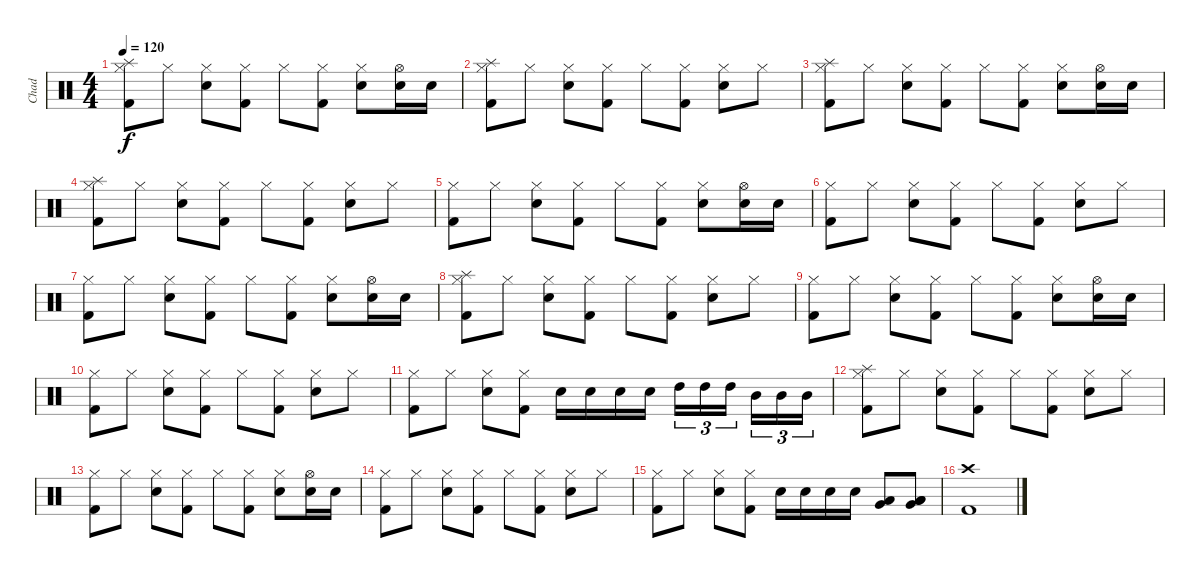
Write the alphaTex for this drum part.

\track ("Chad" "Chad") {instrument percussion}
\staff {score}
\articulation defaults
\ts (4 4)
\tempo 120
\clef neutral
\ks c
("Kick (hit) 2" "Hi-Hat (closed)" "Splash (hit)").8{dy f} "Hi-Hat (closed)".8 ("Hi-Hat (closed)" "Electric Snare (hit)").8 ("Kick (hit) 2" "Hi-Hat (closed)").8 "Hi-Hat (closed)".8 ("Kick (hit) 2" "Hi-Hat (closed)").8 ("Hi-Hat (closed)" "Electric Snare (hit)").8 ("Hi-Hat (open)" "Electric Snare (hit)").16 "Electric Snare (hit)".16 |
("Kick (hit) 2" "Hi-Hat (closed)" "Splash (hit)").8 "Hi-Hat (closed)".8 ("Hi-Hat (closed)" "Electric Snare (hit)").8 ("Kick (hit) 2" "Hi-Hat (closed)").8 "Hi-Hat (closed)".8 ("Kick (hit) 2" "Hi-Hat (closed)").8 ("Hi-Hat (closed)" "Electric Snare (hit)").8 "Hi-Hat (closed)".8 |
("Kick (hit) 2" "Hi-Hat (closed)" "Splash (hit)").8 "Hi-Hat (closed)".8 ("Hi-Hat (closed)" "Electric Snare (hit)").8 ("Kick (hit) 2" "Hi-Hat (closed)").8 "Hi-Hat (closed)".8 ("Kick (hit) 2" "Hi-Hat (closed)").8 ("Hi-Hat (closed)" "Electric Snare (hit)").8 ("Hi-Hat (open)" "Electric Snare (hit)").16 "Electric Snare (hit)".16 |
("Kick (hit) 2" "Hi-Hat (closed)" "Splash (hit)").8 "Hi-Hat (closed)".8 ("Hi-Hat (closed)" "Electric Snare (hit)").8 ("Kick (hit) 2" "Hi-Hat (closed)").8 "Hi-Hat (closed)".8 ("Kick (hit) 2" "Hi-Hat (closed)").8 ("Hi-Hat (closed)" "Electric Snare (hit)").8 "Hi-Hat (closed)".8 |
("Kick (hit) 2" "Hi-Hat (closed)").8 "Hi-Hat (closed)".8 ("Hi-Hat (closed)" "Electric Snare (hit)").8 ("Kick (hit) 2" "Hi-Hat (closed)").8 "Hi-Hat (closed)".8 ("Kick (hit) 2" "Hi-Hat (closed)").8 ("Hi-Hat (closed)" "Electric Snare (hit)").8 ("Hi-Hat (open)" "Electric Snare (hit)").16 "Electric Snare (hit)".16 |
("Kick (hit) 2" "Hi-Hat (closed)").8 "Hi-Hat (closed)".8 ("Hi-Hat (closed)" "Electric Snare (hit)").8 ("Kick (hit) 2" "Hi-Hat (closed)").8 "Hi-Hat (closed)".8 ("Kick (hit) 2" "Hi-Hat (closed)").8 ("Hi-Hat (closed)" "Electric Snare (hit)").8 "Hi-Hat (closed)".8 |
("Kick (hit) 2" "Hi-Hat (closed)").8 "Hi-Hat (closed)".8 ("Hi-Hat (closed)" "Electric Snare (hit)").8 ("Kick (hit) 2" "Hi-Hat (closed)").8 "Hi-Hat (closed)".8 ("Kick (hit) 2" "Hi-Hat (closed)").8 ("Hi-Hat (closed)" "Electric Snare (hit)").8 ("Hi-Hat (open)" "Electric Snare (hit)").16 "Electric Snare (hit)".16 |
("Kick (hit) 2" "Hi-Hat (closed)" "Splash (hit)").8 "Hi-Hat (closed)".8 ("Hi-Hat (closed)" "Electric Snare (hit)").8 ("Kick (hit) 2" "Hi-Hat (closed)").8 "Hi-Hat (closed)".8 ("Kick (hit) 2" "Hi-Hat (closed)").8 ("Hi-Hat (closed)" "Electric Snare (hit)").8 "Hi-Hat (closed)".8 |
("Kick (hit) 2" "Hi-Hat (closed)").8 "Hi-Hat (closed)".8 ("Hi-Hat (closed)" "Electric Snare (hit)").8 ("Kick (hit) 2" "Hi-Hat (closed)").8 "Hi-Hat (closed)".8 ("Kick (hit) 2" "Hi-Hat (closed)").8 ("Hi-Hat (closed)" "Electric Snare (hit)").8 ("Hi-Hat (open)" "Electric Snare (hit)").16 "Electric Snare (hit)".16 |
("Kick (hit) 2" "Hi-Hat (closed)").8 "Hi-Hat (closed)".8 ("Hi-Hat (closed)" "Electric Snare (hit)").8 ("Kick (hit) 2" "Hi-Hat (closed)").8 "Hi-Hat (closed)".8 ("Kick (hit) 2" "Hi-Hat (closed)").8 ("Hi-Hat (closed)" "Electric Snare (hit)").8 "Hi-Hat (closed)".8 |
("Kick (hit) 2" "Hi-Hat (closed)").8 "Hi-Hat (closed)".8 ("Hi-Hat (closed)" "Electric Snare (hit)").8 ("Kick (hit) 2" "Hi-Hat (closed)").8 "Electric Snare (hit)".16 "Electric Snare (hit)".16 "Electric Snare (hit)".16 "Electric Snare (hit)".16 "High Tom (hit)".16{tu (3 2)} "High Tom (hit)".16{tu (3 2)} "High Tom (hit)".16{tu (3 2)} "Mid Tom (hit)".16{tu (3 2)} "Mid Tom (hit)".16{tu (3 2)} "Mid Tom (hit)".16{tu (3 2)} |
("Kick (hit) 2" "Hi-Hat (closed)" "Splash (hit)").8 "Hi-Hat (closed)".8 ("Hi-Hat (closed)" "Electric Snare (hit)").8 ("Kick (hit) 2" "Hi-Hat (closed)").8 "Hi-Hat (closed)".8 ("Kick (hit) 2" "Hi-Hat (closed)").8 ("Hi-Hat (closed)" "Electric Snare (hit)").8 "Hi-Hat (closed)".8 |
("Kick (hit) 2" "Hi-Hat (closed)").8 "Hi-Hat (closed)".8 ("Hi-Hat (closed)" "Electric Snare (hit)").8 ("Kick (hit) 2" "Hi-Hat (closed)").8 "Hi-Hat (closed)".8 ("Kick (hit) 2" "Hi-Hat (closed)").8 ("Hi-Hat (closed)" "Electric Snare (hit)").8 ("Hi-Hat (open)" "Electric Snare (hit)").16 "Electric Snare (hit)".16 |
("Kick (hit) 2" "Hi-Hat (closed)").8 "Hi-Hat (closed)".8 ("Hi-Hat (closed)" "Electric Snare (hit)").8 ("Kick (hit) 2" "Hi-Hat (closed)").8 "Hi-Hat (closed)".8 ("Kick (hit) 2" "Hi-Hat (closed)").8 ("Hi-Hat (closed)" "Electric Snare (hit)").8 "Hi-Hat (closed)".8 |
("Kick (hit) 2" "Hi-Hat (closed)").8 "Hi-Hat (closed)".8 ("Hi-Hat (closed)" "Electric Snare (hit)").8 ("Kick (hit) 2" "Hi-Hat (closed)").8 "Electric Snare (hit)".16 "Electric Snare (hit)".16 "Electric Snare (hit)".16 "Electric Snare (hit)".16 ("Low Tom (hit)" "Very Low Tom (hit)").8 ("Low Tom (hit)" "Very Low Tom (hit)" "Low Floor Tom (hit)").8 |
("Kick (hit) 2" "Crash high (hit)").1
